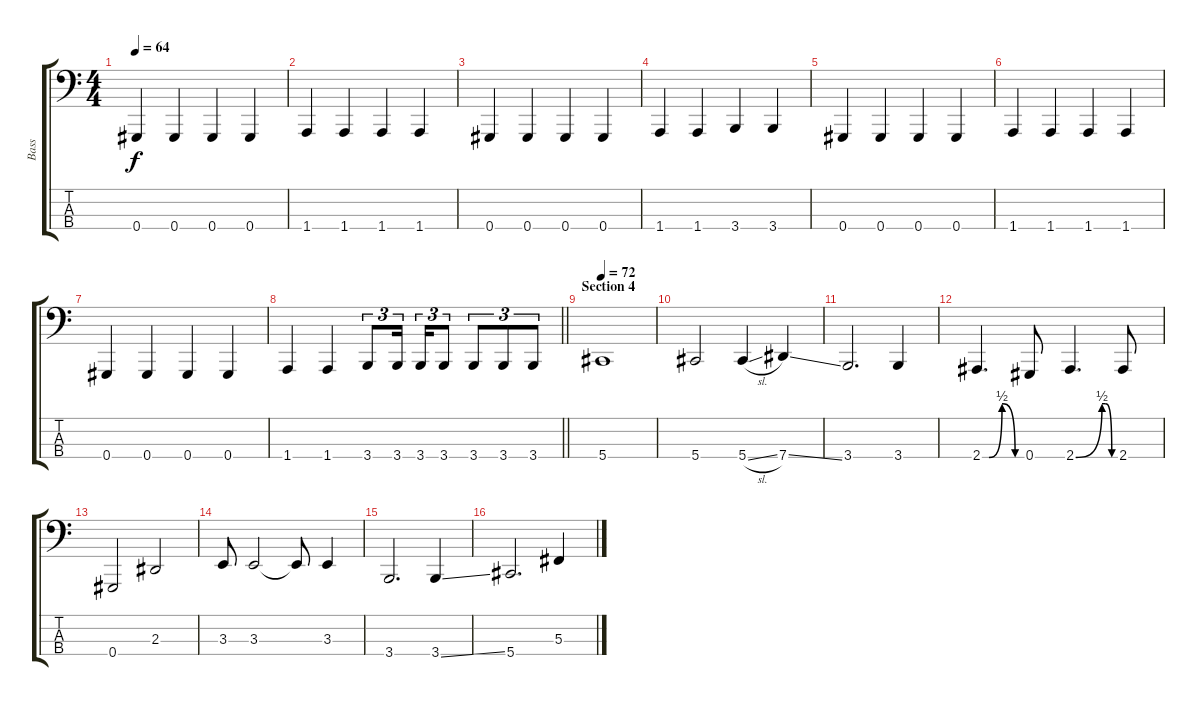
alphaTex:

\track ("Bass" "Bass") {instrument electricbasspick}
\staff {score tabs}
\tuning (B1 Gb1 Db1 Ab0) {hide}
\ts (4 4)
\tempo 64
\clef f4
\ks c
0.4.4{dy f} 0.4.4 0.4.4 0.4.4 |
1.4.4 1.4.4 1.4.4 1.4.4 |
0.4.4 0.4.4 0.4.4 0.4.4 |
1.4.4 1.4.4 3.4.4 3.4.4 |
0.4.4 0.4.4 0.4.4 0.4.4 |
1.4.4 1.4.4 1.4.4 1.4.4 |
0.4.4 0.4.4 0.4.4 0.4.4 |
\barLineRight lightlight
1.4.4 1.4.4 3.4.8{tu (3 2)} 3.4.16{tu (3 2) beam splitsecondary} 3.4.16{tu (3 2)} 3.4.8{tu (3 2)} 3.4.8{tu (3 2)} 3.4.8{tu (3 2)} 3.4.8{tu (3 2)} |
\section ("" "Section 4")
\tempo 72
5.4.1 |
5.4.2 5.4{sl}.4 7.4{ss}.4 |
3.4.2{d} 3.4.4 |
2.4{be (custom 0 0 10 0 30 2 50 0 60 0)}.4{d} 0.4.8 2.4{be (custom 0 0 40 2 45 2 55 0 60 0)}.4{d} 2.4.8 |
0.4.2 2.3.2 |
3.3.8 3.3.2 3.3{t}.8 3.3.4 |
3.4.2{d} 3.4{ss}.4 |
5.4.2{d} 5.3{ss}.4
